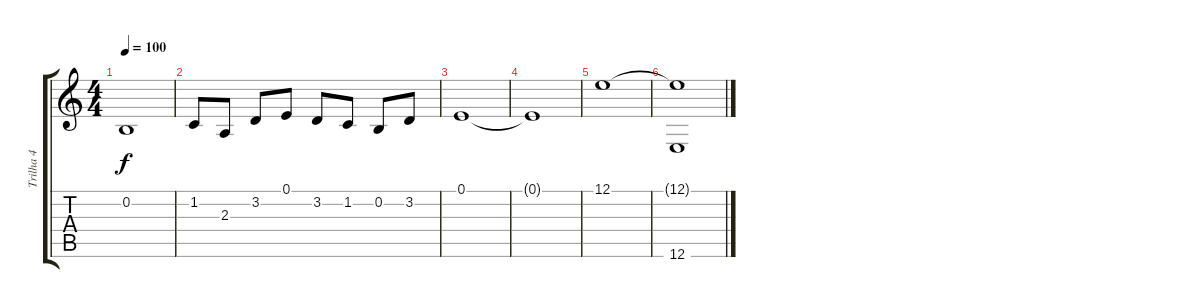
\track ("Trilha 4" "Trilha 4") {instrument viola}
\staff {score tabs}
\tuning (E4 B3 G3 D3 A2 E2) {hide}
\ts (4 4)
\tempo 100
\clef g2
\ks c
0.2{t}.1{dy f} |
1.2.8 2.3.8 3.2.8 0.1.8 3.2.8 1.2.8 0.2.8 3.2.8 |
0.1.1 |
0.1{t}.1 |
12.1.1 |
(12.1{t} 12.6).1
